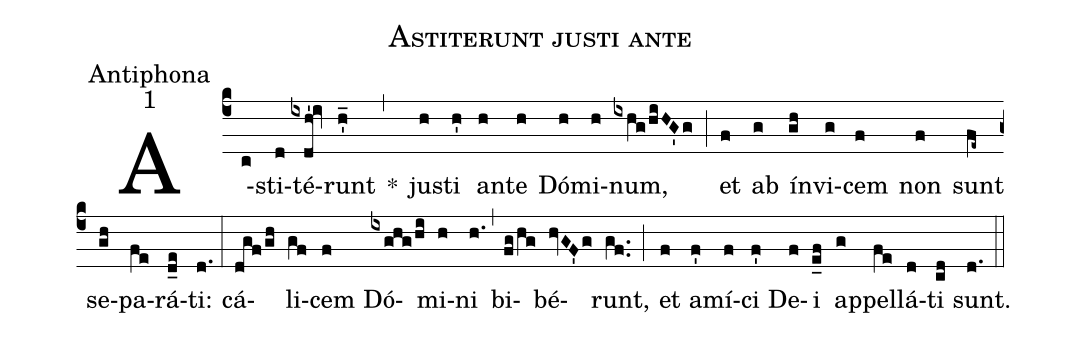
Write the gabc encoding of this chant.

name:Astiterunt justi ante;
office-part:Antiphona;
mode:1;
%%
(c4) A(c)sti(d)té(ixdh'!iv)runt(h'_) *(,) ju(h)sti(h') an(h)te(h) Dó(h)mi(h)num,(ixhg/hiHG'g) (;) et(f) ab(g) ín(gh)vi(g)cem(f) non(f) sunt(fe~) se(gh)pa(fe)rá(d_e)ti:(d.) (:) cá(dgf/gh)li(gf)cem(f) Dó(ixghg/hi)mi(h)ni(h.) (,) bi(fg/hg)bé(hvGF'g)runt,(gf..) (;) et(f) a(f')mí(f)ci(f') De(f)i(e_f) ap(g)pel(fe)lá(d)ti(cd) sunt.(d.) (::)
